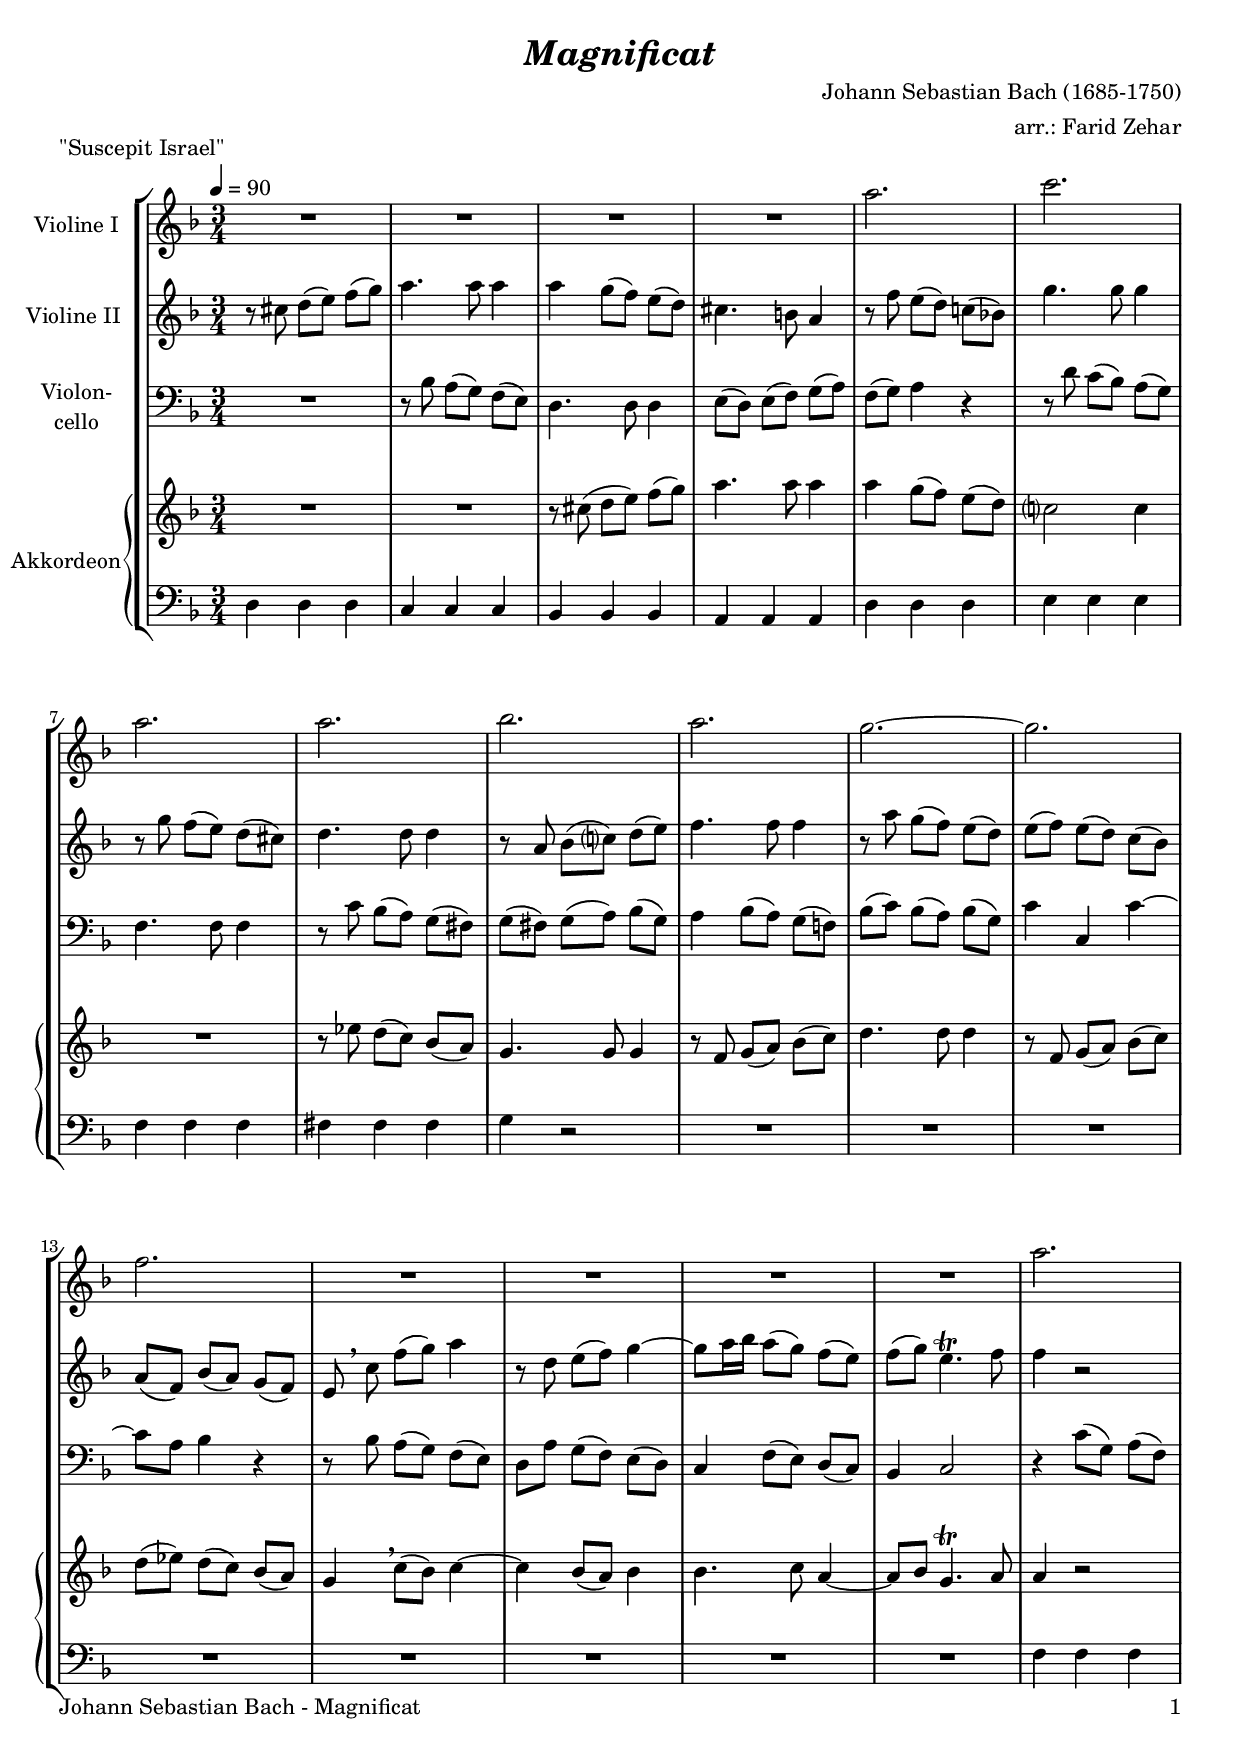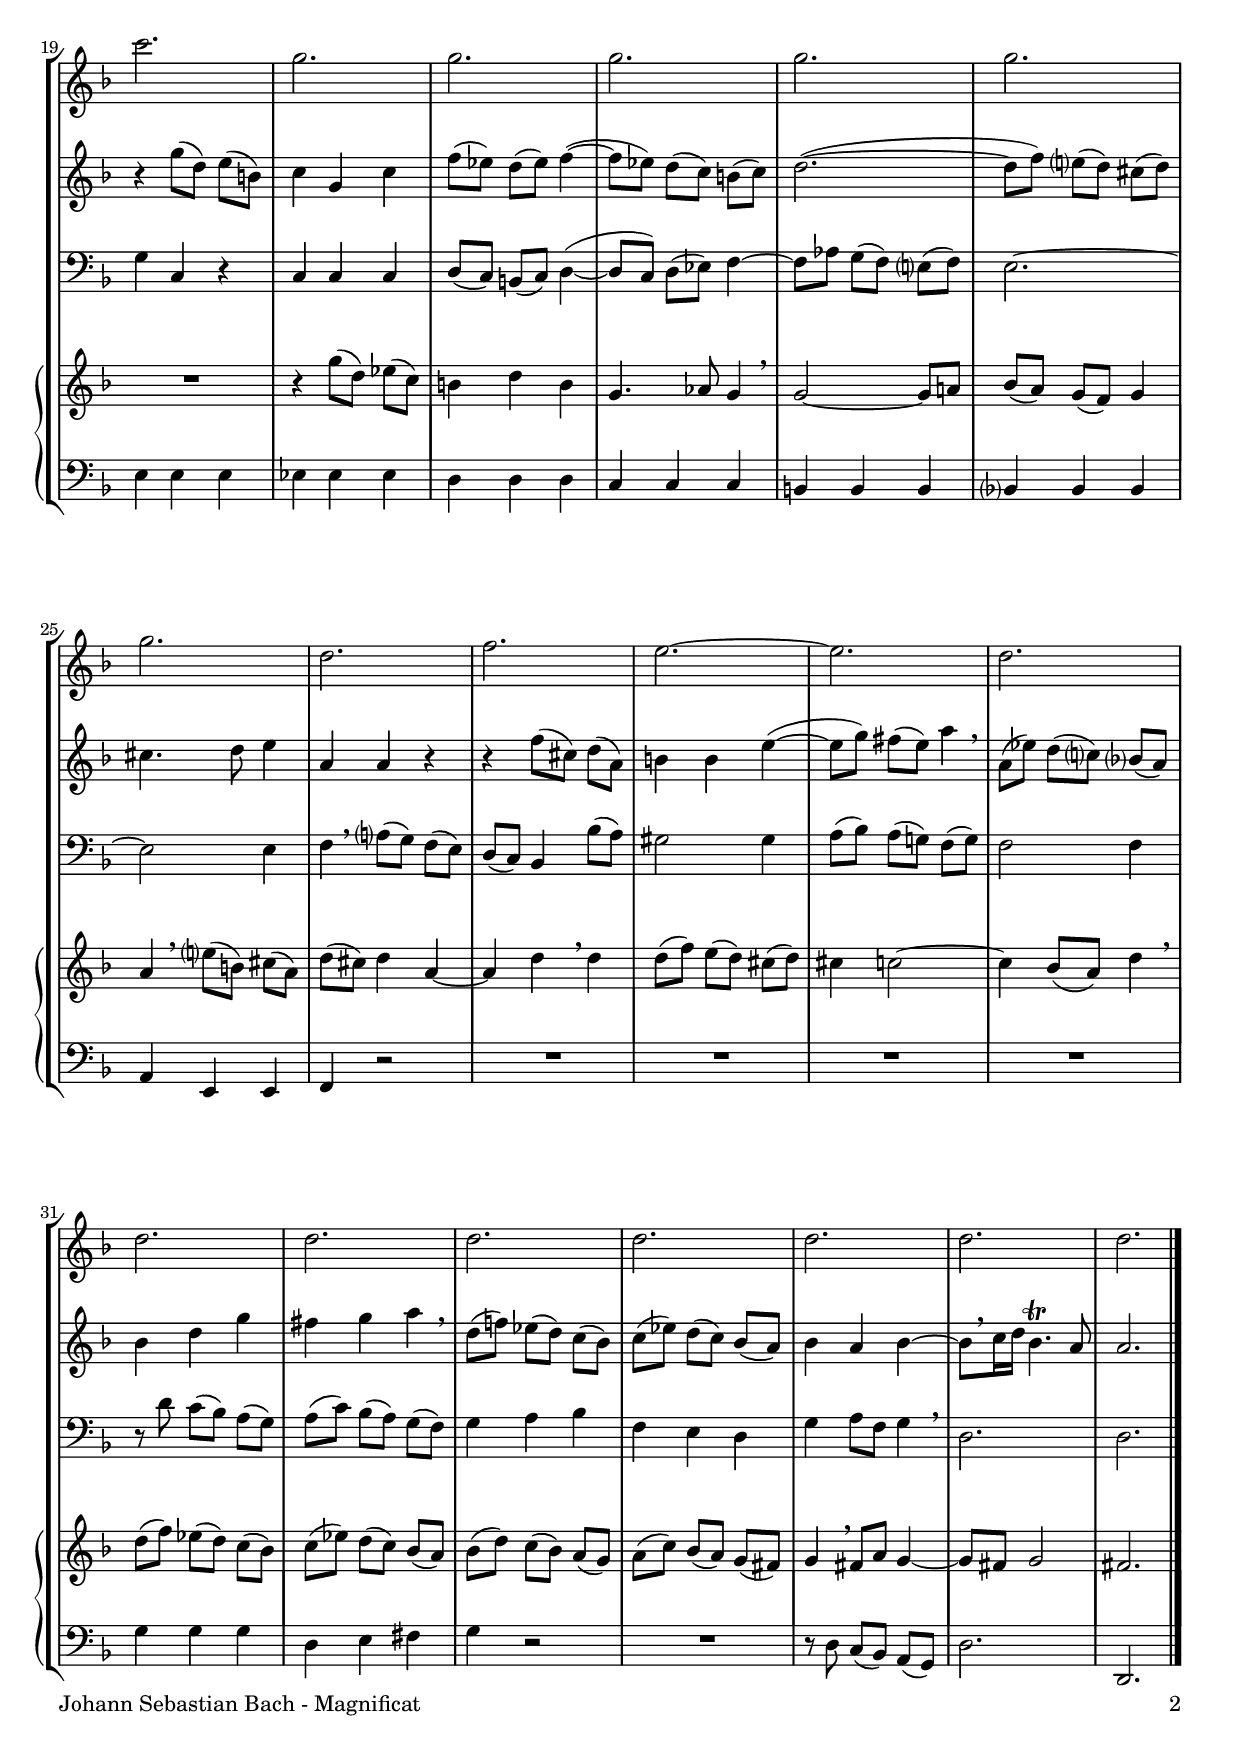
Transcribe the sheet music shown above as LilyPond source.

\version "2.24.4"
\include "deutsch.ly"

#(set-global-staff-size 19)

\header {
  title       = \markup \bold \italic "Magnificat"
  composer    = "Johann Sebastian Bach (1685-1750)"
  arranger    = "arr.: Farid Zehar"
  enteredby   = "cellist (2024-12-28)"
  piece       = "\"Suscepit Israel\""
}

voiceconsts = {
  \key d \minor
  \time 3/4
  \numericTimeSignature
  \compressEmptyMeasures
% Set default beaming for all staves
  \set Timing.beamExceptions = #'()
  \set Timing.baseMoment     = #(ly:make-moment 1 4)
  \set Timing.beatStructure  = #'(1 1 1)
  \tempo 4=90
}

mipz = "pizzicato strings"
mivl = "violin"
miba = "cello"
% mikl = "bright acoustic"
% mikl = "church organ"
mikl = "concertina"

va = \relative c''' {
  \voiceconsts

  R2.*4
  a2.
  c
  a
  a
  b
  a

  g~
  g
  f
  R2.*4
  a2.
  c
  g
  g

  g
  g
  g
  g
  d

  f
  e~
  e

  d
  d
  d
  d

  d
  d
  d
  d \bar "|."
}

vb = \relative c'' {
  \voiceconsts

  r8 cis d( e) f( g)
  a4. a8 a4
  a g8( f) e( d)
  cis4. h8 a4
  r8 f' e( d) c!( b!)

  g'4. g8 g4
  r8 g f( e) d( cis)
  d4. d8 d4
  r8 a b( c?) d( e)
  f4. f8 f4

  r8 a g( f) e( d)
  e( f) e( d) c( b)
  a( f) b( a) g( f)
  e \breathe c' f( g) a4
  r8 d, e( f) g4~

  g8 a16 b a8( g) f( e)
  f( g) e4.\trill f8
  f4 r2
  r4 g8( d) e( h)
  c4 g c
  f8( es) d( es) f4(~

  f8 es) d( c) h( c)
  d2.(~
  d8 f) e?( d) cis( d)
  cis4. d8 e4
  a, a r

  r f'8( cis) d( a)
  h4 h e(~
  e8 g) fis( e) a4 \breathe

  a,8( es') d( c?) b?( a)
  b4 d g
  fis g a \breathe
  d,8( f!) es( d) c( b)

  c( es) d( c) b( a)
  b4 a b~
  b8[ \breathe c16 d] b4.\trill a8
  a2. \bar "|."
}

vc = \relative c' {
  \voiceconsts
  \clef "bass"

  R2.
  r8 b a( g) f( e)
  d4. d8 d4
  e8( d) e( f) g( a)
  f( g) a4 r

  r8 d c( b) a( g)
  f4. f8 f4
  r8 c' b( a) g ( fis)
  g( fis) g( a) b( g)
  a4 b8( a) g( f!)

  b( c) b( a) b( g)
  c4 c, c'~
  c8 a b4 r
  r8 b a( g) f( e)
  d a' g( f) e( d)

  c4 f8( e) d( c)
  b4 c2
  r4 c'8( g) a( f)
  g4 c, r
  c c c
  d8( c) h( c) d4(~

  d8 c) d( es) f4~
  f8 as g( f) e?( f)
  e2.~
  e2 e4
  f \breathe a?8( g) f( e)

  d( c) b4 b'8( a)
  gis2 gis4
  a8( b) a( g!) f( g)

  f2 f4
  r8 d' c( b) a( g)
  a( c) b( a) g( f)
  g4 a b

  f e d
  g a8 f g4 \breathe
  d2.
  d \bar "|."
}

vd = \relative c'' {
  \voiceconsts
  
  R2.*2
  r8 cis( d e) f( g)
  a4. a8 a4
  a g8( f) e( d)

  c?2 c4
  R2.
  r8 es d( c) b( a)
  g4. g8 g4
  r8 f g( a) b( c)

  d4. d8 d4
  r8 f, g( a) b( c)
  d( es) d( c) b( a)
  g4 \breathe c8( b) c4~
  c b8( a) b4

  b4. c8 a4~
  a8 b g4.\trill a8
  a4 r2
  R2.
  r4 g'8( d) es( c)
  h4 d h

  g4. as8 g4 \breathe
  g2~ g8 a!
  b( a) g( f) g4
  a \breathe e'?8( h) cis( a)
  d( cis) d4 a~

  a d \breathe d
  d8( f) e( d) cis( d)
  cis4 c2~

  c4 b8( a) d4 \breathe
  d8( f) es( d) c( b)
  c( es) d( c) b( a)
  b( d) c( b) a( g)

  a( c) b( a) g( fis)
  g4 \breathe fis8 a g4~
  g8 fis g2
  fis2. \bar "|."
}

ve = \relative c {
  \voiceconsts
  \clef "bass"

  d4 d d
  c c c
  b b b
  a a a
  d d d

  e e e
  f f f
  fis fis fis
  g r2
  R2.*8
  f4 f f
  e e e
  es es es
  d d d

  c c c
  h h h
  b? b b
  a e e
  f r2

  R2.*4
  g'4 g g
  d e fis
  g r2

  R2.
  r8 d c( b) a( g)
  d'2.
  d, \bar "|."
}


music = \new StaffGroup <<
  \new Staff {
    \set Staff.midiInstrument = \mivl
    \set Staff.instrumentName = \markup \center-column { "Violine I" }
    \transpose d d { \va }
  }

  \new Staff {
    \set Staff.midiInstrument = \mivl
    \set Staff.instrumentName = \markup \center-column { "Violine II" }
    \transpose d d { \vb }
  }

  \new Staff {
    \set Staff.midiInstrument = \miba
    \set Staff.instrumentName = \markup \center-column { "Violon-" "cello" }
    \transpose d d { \vc }
  }

  \new PianoStaff <<
    \set PianoStaff.midiInstrument = \mikl
    \set PianoStaff.instrumentName = \markup \center-column { "Akkordeon" }
    <<
      \new Staff {
	\transpose d d { \vd }
      }
      
      %    \new Dynamics \vdy
      
      \new Staff {
	\transpose d d { \ve }
      }
    >>  
  >>
>>

\book {
  \paper {
    print-page-number = ##t
    print-first-page-number = ##t
    ragged-last-bottom = ##f
    oddHeaderMarkup = \markup \null
    evenHeaderMarkup = \markup \null
    oddFooterMarkup = \markup {
      \fill-line {
        \if \should-print-page-number
        "Johann Sebastian Bach - Magnificat" \fromproperty #'page:page-number-string
      }
    }
    evenFooterMarkup = \oddFooterMarkup
  } \score {
    \music
    \layout {}
  }

  \score {
    \unfoldRepeats \music

    \midi {
      \context {
        \Score
      }
    }
  }
}
